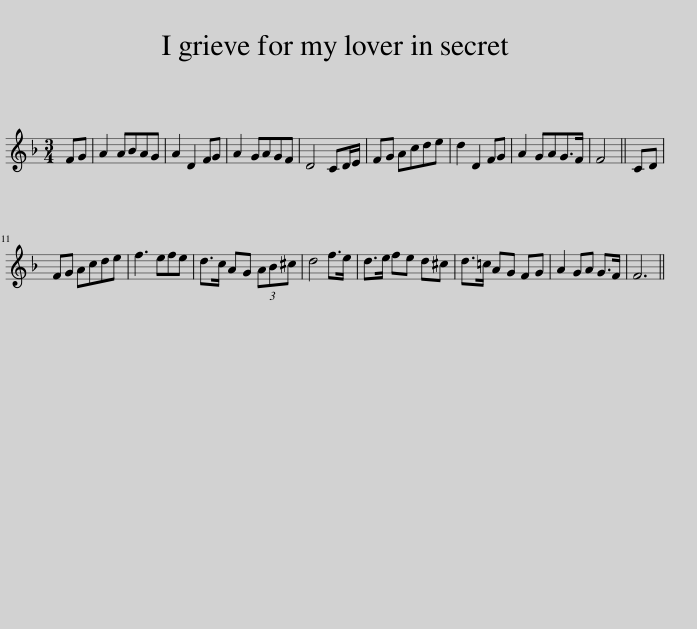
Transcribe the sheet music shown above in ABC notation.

X:1
L:1/8
M:3/4
I:linebreak $
K:F
V:1 treble
V:1
 FG | A2 ABAG | A2 D2 FG | A2 GAGF | D4 CD/E/ | %5
 FG Acde | d2 D2 FG | A2 GAG>F | F4 || CD |$ %10
 FG Acde | f3 efe | d>c AG (3AB^c | d4 f>e | d>e fe d^c | %15
 d>=c AG FG | A2 GA G>F | F6 || %18
